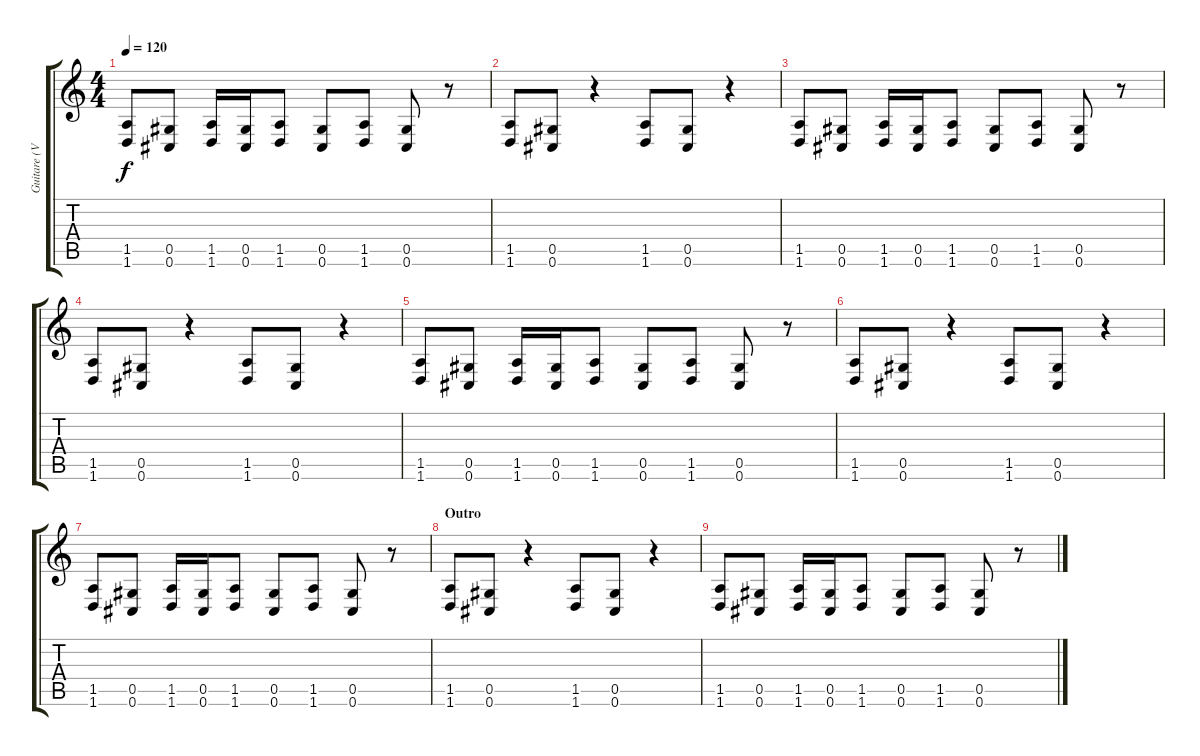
\track ("Guitare (Virus)" "Guitare (V") {instrument distortionguitar}
\staff {score tabs}
\tuning (Eb4 Bb3 Gb3 Db3 Ab2 Db2) {hide}
\ts (4 4)
\tempo 120
\clef g2
\ks c
(1.5 1.6).8{dy f} (0.5 0.6).8 (1.5 1.6).16 (0.5 0.6).16 (1.5 1.6).8 (0.5 0.6).8 (1.5 1.6).8 (0.5 0.6).8 r.8 |
(1.5 1.6).8 (0.5 0.6).8 r.4 (1.5 1.6).8 (0.5 0.6).8 r.4 |
(1.5 1.6).8 (0.5 0.6).8 (1.5 1.6).16 (0.5 0.6).16 (1.5 1.6).8 (0.5 0.6).8 (1.5 1.6).8 (0.5 0.6).8 r.8 |
(1.5 1.6).8 (0.5 0.6).8 r.4 (1.5 1.6).8 (0.5 0.6).8 r.4 |
(1.5 1.6).8 (0.5 0.6).8 (1.5 1.6).16 (0.5 0.6).16 (1.5 1.6).8 (0.5 0.6).8 (1.5 1.6).8 (0.5 0.6).8 r.8 |
(1.5 1.6).8 (0.5 0.6).8 r.4 (1.5 1.6).8 (0.5 0.6).8 r.4 |
(1.5 1.6).8 (0.5 0.6).8 (1.5 1.6).16 (0.5 0.6).16 (1.5 1.6).8 (0.5 0.6).8 (1.5 1.6).8 (0.5 0.6).8 r.8 |
\section ("" "Outro")
(1.5 1.6).8 (0.5 0.6).8 r.4 (1.5 1.6).8 (0.5 0.6).8 r.4 |
(1.5 1.6).8 (0.5 0.6).8 (1.5 1.6).16 (0.5 0.6).16 (1.5 1.6).8 (0.5 0.6).8 (1.5 1.6).8 (0.5 0.6).8 r.8
